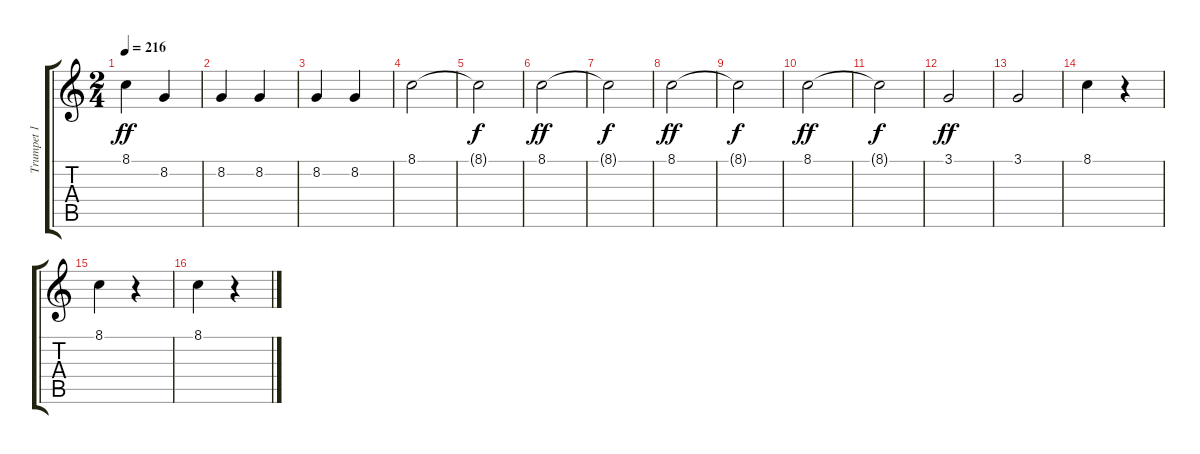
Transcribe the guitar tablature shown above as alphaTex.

\track ("Trumpet 1" "Trumpet 1") {instrument trumpet}
\staff {score tabs}
\tuning (E4 B3 G3 D3 A2 E2) {hide}
\ts (2 4)
\tempo 216
\clef g2
\ks c
8.1.4{dy ff} 8.2.4 |
8.2.4 8.2.4 |
8.2.4 8.2.4 |
8.1.2 |
8.1{t}.2{dy f} |
8.1.2{dy ff} |
8.1{t}.2{dy f} |
8.1.2{dy ff} |
8.1{t}.2{dy f} |
8.1.2{dy ff} |
8.1{t}.2{dy f} |
3.1.2{dy ff} |
3.1.2 |
8.1.4 r.4 |
8.1.4 r.4 |
8.1.4 r.4
